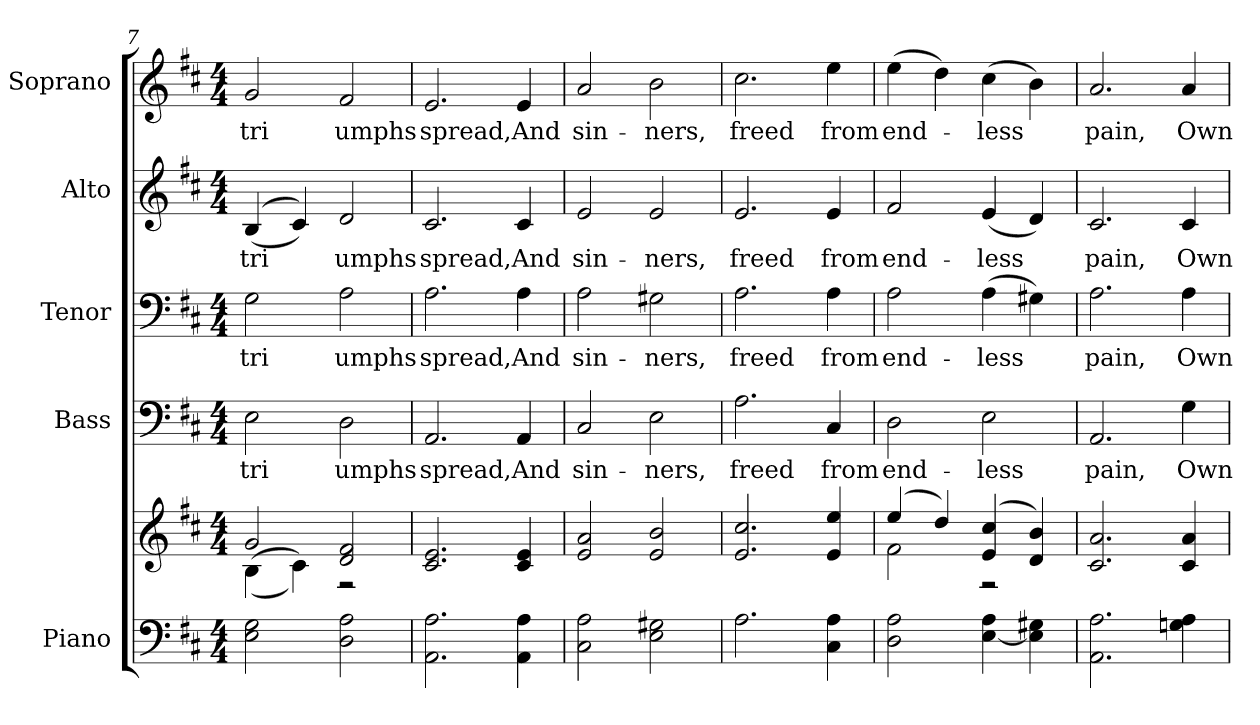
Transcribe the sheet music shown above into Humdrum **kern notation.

**kern	**kern	**kern	**text	**kern	**text	**kern	**text	**kern	**text
*part5	*part5	*part4	*part4	*part3	*part3	*part2	*part2	*part1	*part1
*staff6	*staff5	*staff4	*staff4	*staff3	*staff3	*staff2	*staff2	*staff1	*staff1
*I"Piano	*	*I"Bass	*	*I"Tenor	*	*I"Alto	*	*I"Soprano	*
*I'Pno.	*	*I'B.	*	*I'T.	*	*I'A.	*	*I'S.	*
!!LO:PB:g=z
*clefF4	*clefG2	*clefF4	*	*clefF4	*	*clefG2	*	*clefG2	*
*k[f#c#]	*k[f#c#]	*k[f#c#]	*	*k[f#c#]	*	*k[f#c#]	*	*k[f#c#]	*
*D:	*D:	*D:	*	*D:	*	*D:	*	*D:	*
*M4/4	*M4/4	*M4/4	*	*M4/4	*	*M4/4	*	*M4/4	*
=7	=7	=7	=7	=7	=7	=7	=7	=7	=7
*	*^	*	*	*	*	*	*	*	*
!	!	!	!	!LO:LY:b:color=#000000	!	!	!	!	!	!
!	!	!	!	!	!	!LO:LY:b:color=#000000	!	!	!	!
!	!	!	!	!	!	!	!	!LO:LY:b:color=#000000	!	!
!	!	!	!	!	!	!	!	!	!	!LO:LY:b:color=#000000
2Ei\ 2Gi	2gi/	((4Bi\	2Ei\	tri	2Gi\	tri	((4Bi/	tri	2gi/	tri
.	.	4c#i\))	.	.	.	.	4c#i/))	.	.	.
!	!	!	!	!LO:LY:b:color=#000000	!	!	!	!	!	!
!	!	!	!	!	!	!LO:LY:b:color=#000000	!	!	!	!
!	!	!	!	!	!	!	!	!LO:LY:b:color=#000000	!	!
!	!	!	!	!	!	!	!	!	!	!LO:LY:b:color=#000000
2Di\ 2Ai	2di/ 2f#i	2r	2Di\	umphs	2Ai\	umphs	2di/	umphs	2f#i/	umphs
*	*v	*v	*	*	*	*	*	*	*	*
=8	=8	=8	=8	=8	=8	=8	=8	=8	=8
*	*^	*	*	*	*	*	*	*	*
!	!	!	!	!LO:LY:b:color=#000000	!	!	!	!	!	!
*	*v	*v	*	*	*	*	*	*	*	*
*	*^	*	*	*	*	*	*	*	*
!	!	!	!	!	!	!LO:LY:b:color=#000000	!	!	!	!
*	*v	*v	*	*	*	*	*	*	*	*
*	*^	*	*	*	*	*	*	*	*
!	!	!	!	!	!	!	!	!LO:LY:b:color=#000000	!	!
*	*v	*v	*	*	*	*	*	*	*	*
*	*^	*	*	*	*	*	*	*	*
!	!	!	!	!	!	!	!	!	!	!LO:LY:b:color=#000000
*	*v	*v	*	*	*	*	*	*	*	*
2.AAi\ 2.Ai	2.c#i/ 2.ei	2.AAi/	spread,	2.Ai\	spread,	2.c#i/	spread,	2.ei/	spread,
!	!	!	!LO:LY:b:color=#000000	!	!	!	!	!	!
!	!	!	!	!	!LO:LY:b:color=#000000	!	!	!	!
!	!	!	!	!	!	!	!LO:LY:b:color=#000000	!	!
!	!	!	!	!	!	!	!	!	!LO:LY:b:color=#000000
4AAi\ 4Ai	4c#i/ 4ei	4AAi/	And	4Ai\	And	4c#i/	And	4ei/	And
=9	=9	=9	=9	=9	=9	=9	=9	=9	=9
!	!	!	!LO:LY:b:color=#000000	!	!	!	!	!	!
!	!	!	!	!	!LO:LY:b:color=#000000	!	!	!	!
!	!	!	!	!	!	!	!LO:LY:b:color=#000000	!	!
!	!	!	!	!	!	!	!	!	!LO:LY:b:color=#000000
2C#i\ 2Ai	2ei/ 2ai	2C#i/	sin-	2Ai\	sin-	2ei/	sin-	2ai/	sin-
!	!	!	!LO:LY:b:color=#000000	!	!	!	!	!	!
!	!	!	!	!	!LO:LY:b:color=#000000	!	!	!	!
!	!	!	!	!	!	!	!LO:LY:b:color=#000000	!	!
!	!	!	!	!	!	!	!	!	!LO:LY:b:color=#000000
2Ei\ 2G#Xi	2ei/ 2bi	2Ei\	-ners,	2G#Xi\	-ners,	2ei/	-ners,	2bi\	-ners,
!!LO:PB:g=z
=10	=10	=10	=10	=10	=10	=10	=10	=10	=10
!	!	!	!LO:LY:b:color=#000000	!	!	!	!	!	!
!	!	!	!	!	!LO:LY:b:color=#000000	!	!	!	!
!	!	!	!	!	!	!	!LO:LY:b:color=#000000	!	!
!	!	!	!	!	!	!	!	!	!LO:LY:b:color=#000000
2.Ai\	2.ei/ 2.cc#i	2.Ai\	freed	2.Ai\	freed	2.ei/	freed	2.cc#i\	freed
!	!	!	!LO:LY:b:color=#000000	!	!	!	!	!	!
!	!	!	!	!	!LO:LY:b:color=#000000	!	!	!	!
!	!	!	!	!	!	!	!LO:LY:b:color=#000000	!	!
!	!	!	!	!	!	!	!	!	!LO:LY:b:color=#000000
4C#i\ 4Ai	4ei/ 4eei	4C#i/	from	4Ai\	from	4ei/	from	4eei\	from
=11	=11	=11	=11	=11	=11	=11	=11	=11	=11
*	*^	*	*	*	*	*	*	*	*
!	!	!	!	!LO:LY:b:color=#000000	!	!	!	!	!	!
!	!	!	!	!	!	!LO:LY:b:color=#000000	!	!	!	!
!	!	!	!	!	!	!	!	!LO:LY:b:color=#000000	!	!
!	!	!	!	!	!	!	!	!	!	!LO:LY:b:color=#000000
2Di\ 2Ai	(4eei/	2f#i\	2Di\	end-	2Ai\	end-	2f#i/	end-	(4eei\	end-
.	4ddi/)	.	.	.	.	.	.	.	4ddi\)	.
!	!	!	!	!LO:LY:b:color=#000000	!	!	!	!	!	!
!	!	!	!	!	!	!LO:LY:b:color=#000000	!	!	!	!
!	!	!	!	!	!	!	!	!LO:LY:b:color=#000000	!	!
!	!	!	!	!	!	!	!	!	!	!LO:LY:b:color=#000000
[<4Ei\ 4Ai	(4ei/ 4cc#i	2r	2Ei\	-less	(4Ai\	-less	(4ei/	-less	(4cc#i\	-less
4Ei\] 4G#Xi	4di/ 4bi)	.	.	.	4G#Xi\)	.	4di/)	.	4bi\)	.
*	*v	*v	*	*	*	*	*	*	*	*
=12	=12	=12	=12	=12	=12	=12	=12	=12	=12
!	!	!	!LO:LY:b:color=#000000	!	!	!	!	!	!
!	!	!	!	!	!LO:LY:b:color=#000000	!	!	!	!
!	!	!	!	!	!	!	!LO:LY:b:color=#000000	!	!
!	!	!	!	!	!	!	!	!	!LO:LY:b:color=#000000
2.AAi\ 2.Ai	2.c#i/ 2.ai	2.AAi/	pain,	2.Ai\	pain,	2.c#i/	pain,	2.ai/	pain,
!	!	!	!LO:LY:b:color=#000000	!	!	!	!	!	!
!	!	!	!	!	!LO:LY:b:color=#000000	!	!	!	!
!	!	!	!	!	!	!	!LO:LY:b:color=#000000	!	!
!	!	!	!	!	!	!	!	!	!LO:LY:b:color=#000000
4Gni\ 4Ai	4c#i/ 4ai	4Gi\	Own	4Ai\	Own	4c#i/	Own	4ai/	Own
=	=	=	=	=	=	=	=	=	=
*-	*-	*-	*-	*-	*-	*-	*-	*-	*-
